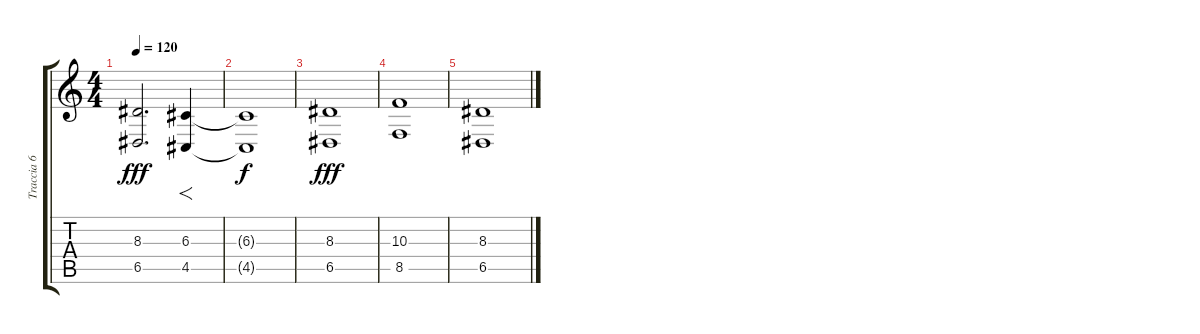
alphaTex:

\track ("Traccia 6" "Traccia 6") {instrument stringensemble1}
\staff {score tabs}
\tuning (E4 B3 G3 D3 A2 E2) {hide}
\ts (4 4)
\tempo 120
\clef g2
\ks c
(8.3 6.5).2{d dy fff} (6.3 4.5).4{f} |
(6.3{t} 4.5{t}).1{dy f} |
(8.3 6.5).1{dy fff} |
(10.3 8.5).1 |
(8.3 6.5).1
